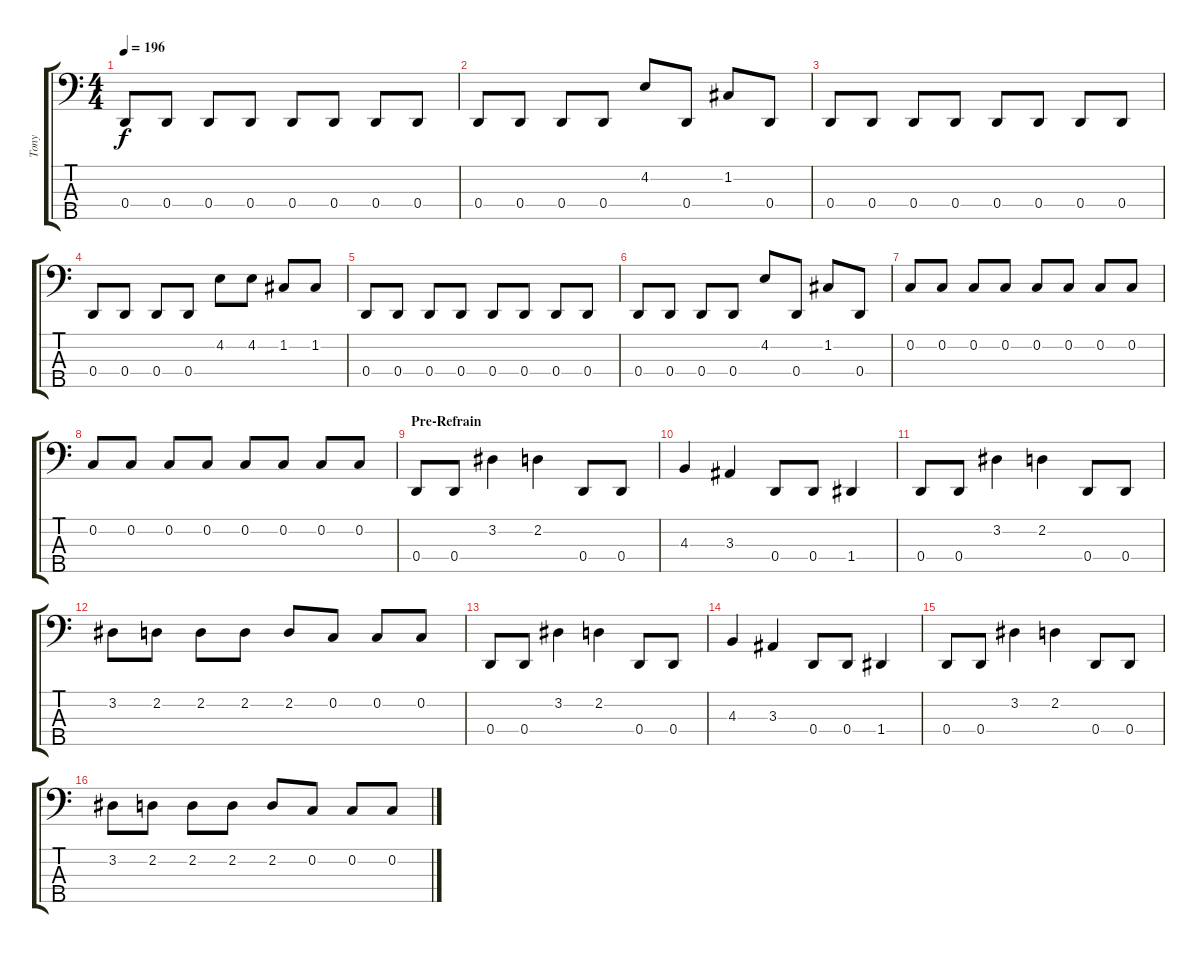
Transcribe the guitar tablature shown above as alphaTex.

\track ("Tony" "Tony") {instrument electricbasspick}
\staff {score tabs}
\tuning (F2 C2 G1 D1 A0) {hide}
\ts (4 4)
\tempo 196
\clef f4
\ks c
0.4.8{dy f} 0.4.8 0.4.8 0.4.8 0.4.8 0.4.8 0.4.8 0.4.8 |
0.4.8 0.4.8 0.4.8 0.4.8 4.2.8 0.4.8 1.2.8 0.4.8 |
0.4.8 0.4.8 0.4.8 0.4.8 0.4.8 0.4.8 0.4.8 0.4.8 |
0.4.8 0.4.8 0.4.8 0.4.8 4.2.8 4.2.8 1.2.8 1.2.8 |
0.4.8 0.4.8 0.4.8 0.4.8 0.4.8 0.4.8 0.4.8 0.4.8 |
0.4.8 0.4.8 0.4.8 0.4.8 4.2.8 0.4.8 1.2.8 0.4.8 |
0.2.8 0.2.8 0.2.8 0.2.8 0.2.8 0.2.8 0.2.8 0.2.8 |
0.2.8 0.2.8 0.2.8 0.2.8 0.2.8 0.2.8 0.2.8 0.2.8 |
\section ("" "Pre-Refrain")
0.4.8 0.4.8 3.2.4 2.2.4 0.4.8 0.4.8 |
4.3.4 3.3.4 0.4.8 0.4.8 1.4.4 |
0.4.8 0.4.8 3.2.4 2.2.4 0.4.8 0.4.8 |
3.2.8 2.2.8 2.2.8 2.2.8 2.2.8 0.2.8 0.2.8 0.2.8 |
0.4.8 0.4.8 3.2.4 2.2.4 0.4.8 0.4.8 |
4.3.4 3.3.4 0.4.8 0.4.8 1.4.4 |
0.4.8 0.4.8 3.2.4 2.2.4 0.4.8 0.4.8 |
3.2.8 2.2.8 2.2.8 2.2.8 2.2.8 0.2.8 0.2.8 0.2.8
